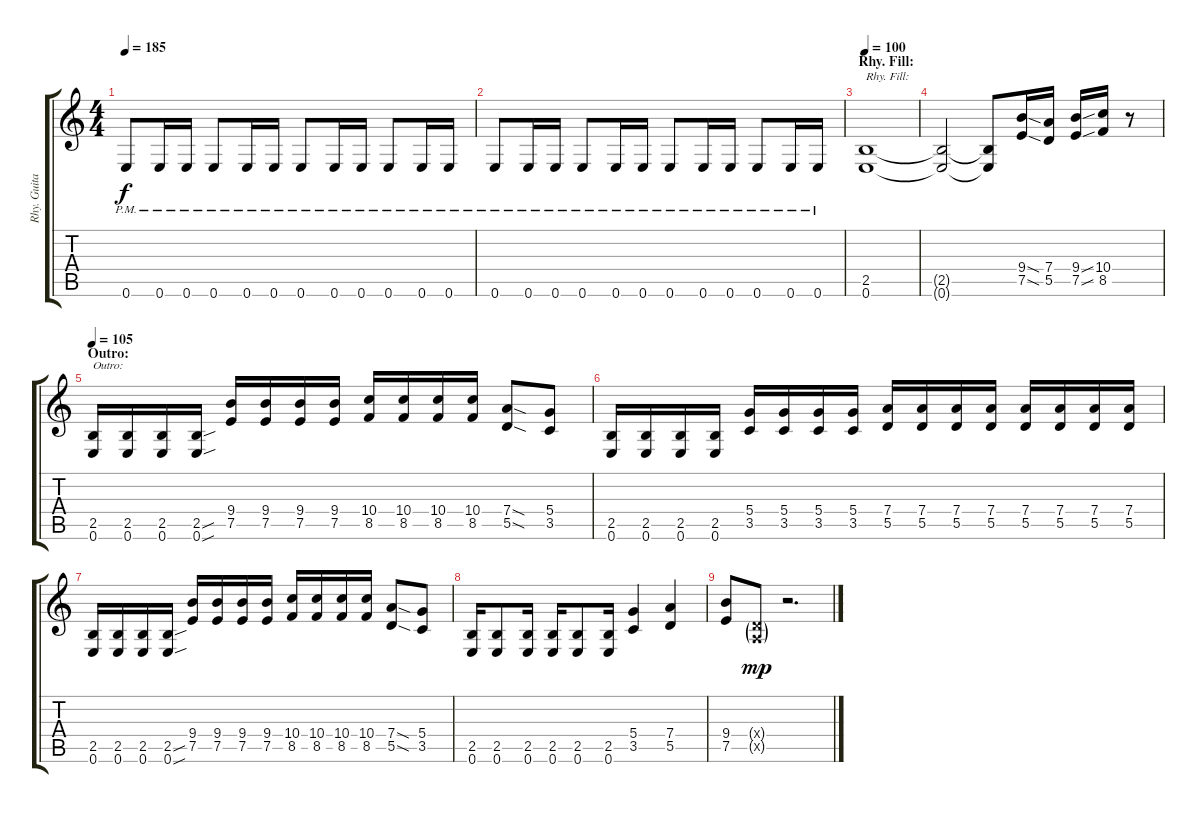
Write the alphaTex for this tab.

\track ("Rhy. Guitar 2" "Rhy. Guita") {instrument distortionguitar}
\staff {score tabs}
\tuning (E4 B3 G3 D3 A2 E2) {hide}
\ts (4 4)
\tempo 185
\clef g2
\ks c
0.6{pm}.8{dy f} 0.6{pm}.16 0.6{pm}.16 0.6{pm}.8 0.6{pm}.16 0.6{pm}.16 0.6{pm}.8 0.6{pm}.16 0.6{pm}.16 0.6{pm}.8 0.6{pm}.16 0.6{pm}.16 |
0.6{pm}.8 0.6{pm}.16 0.6{pm}.16 0.6{pm}.8 0.6{pm}.16 0.6{pm}.16 0.6{pm}.8 0.6{pm}.16 0.6{pm}.16 0.6{pm}.8 0.6{pm}.16 0.6{pm}.16 |
\section ("" "Rhy. Fill:")
\tempo 100
(2.5 0.6).1{txt "Rhy. Fill:"} |
(2.5{t} 0.6{t}).2 (2.5{t} 0.6{t}).8 (9.4{sod} 7.5{sod}).16 (7.4 5.5).16 (9.4{sou} 7.5{sou}).16 (10.4 8.5).16 r.8 |
\section ("" "Outro:")
\tempo 105
(2.5 0.6).16{txt "Outro:"} (2.5 0.6).16 (2.5 0.6).16 (2.5{sou} 0.6{sou}).16 (9.4 7.5).16 (9.4 7.5).16 (9.4 7.5).16 (9.4 7.5).16 (10.4 8.5).16 (10.4 8.5).16 (10.4 8.5).16 (10.4 8.5).16 (7.4{sod} 5.5{sod}).8 (5.4 3.5).8 |
(2.5 0.6).16 (2.5 0.6).16 (2.5 0.6).16 (2.5 0.6).16 (5.4 3.5).16 (5.4 3.5).16 (5.4 3.5).16 (5.4 3.5).16 (7.4 5.5).16 (7.4 5.5).16 (7.4 5.5).16 (7.4 5.5).16 (7.4 5.5).16 (7.4 5.5).16 (7.4 5.5).16 (7.4 5.5).16 |
(2.5 0.6).16 (2.5 0.6).16 (2.5 0.6).16 (2.5{sou} 0.6{sou}).16 (9.4 7.5).16 (9.4 7.5).16 (9.4 7.5).16 (9.4 7.5).16 (10.4 8.5).16 (10.4 8.5).16 (10.4 8.5).16 (10.4 8.5).16 (7.4{sod} 5.5{sod}).8 (5.4 3.5).8 |
(2.5 0.6).16 (2.5 0.6).8 (2.5 0.6).16 (2.5 0.6).16 (2.5 0.6).8 (2.5 0.6).16 (5.4 3.5).4 (7.4 5.5).4 |
(9.4 7.5).8 (0.4{g x} 0.5{g x}).8{dy mp} r.2{d}
